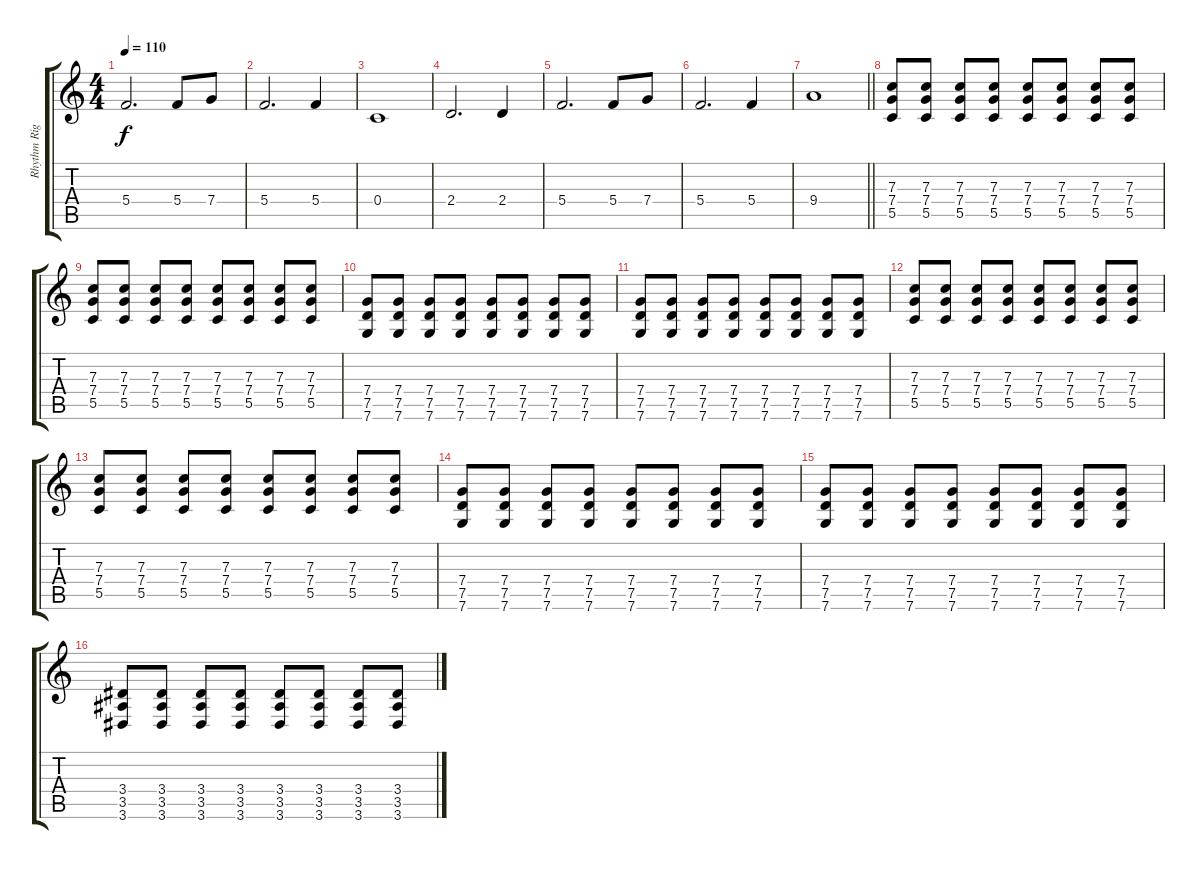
\track ("Rhythm Right" "Rhythm Rig") {instrument distortionguitar}
\staff {score tabs}
\tuning (D4 A3 F3 C3 G2 C2) {hide}
\ts (4 4)
\tempo 110
\clef g2
\ks c
5.4.2{d dy f} 5.4.8 7.4.8 |
5.4.2{d} 5.4.4 |
0.4.1 |
2.4.2{d} 2.4.4 |
5.4.2{d} 5.4.8 7.4.8 |
5.4.2{d} 5.4.4 |
\barLineRight lightlight
9.4.1 |
(7.3 7.4 5.5).8 (7.3 7.4 5.5).8 (7.3 7.4 5.5).8 (7.3 7.4 5.5).8 (7.3 7.4 5.5).8 (7.3 7.4 5.5).8 (7.3 7.4 5.5).8 (7.3 7.4 5.5).8 |
(7.3 7.4 5.5).8 (7.3 7.4 5.5).8 (7.3 7.4 5.5).8 (7.3 7.4 5.5).8 (7.3 7.4 5.5).8 (7.3 7.4 5.5).8 (7.3 7.4 5.5).8 (7.3 7.4 5.5).8 |
(7.4 7.5 7.6).8 (7.4 7.5 7.6).8 (7.4 7.5 7.6).8 (7.4 7.5 7.6).8 (7.4 7.5 7.6).8 (7.4 7.5 7.6).8 (7.4 7.5 7.6).8 (7.4 7.5 7.6).8 |
(7.4 7.5 7.6).8 (7.4 7.5 7.6).8 (7.4 7.5 7.6).8 (7.4 7.5 7.6).8 (7.4 7.5 7.6).8 (7.4 7.5 7.6).8 (7.4 7.5 7.6).8 (7.4 7.5 7.6).8 |
(7.3 7.4 5.5).8 (7.3 7.4 5.5).8 (7.3 7.4 5.5).8 (7.3 7.4 5.5).8 (7.3 7.4 5.5).8 (7.3 7.4 5.5).8 (7.3 7.4 5.5).8 (7.3 7.4 5.5).8 |
(7.3 7.4 5.5).8 (7.3 7.4 5.5).8 (7.3 7.4 5.5).8 (7.3 7.4 5.5).8 (7.3 7.4 5.5).8 (7.3 7.4 5.5).8 (7.3 7.4 5.5).8 (7.3 7.4 5.5).8 |
(7.4 7.5 7.6).8 (7.4 7.5 7.6).8 (7.4 7.5 7.6).8 (7.4 7.5 7.6).8 (7.4 7.5 7.6).8 (7.4 7.5 7.6).8 (7.4 7.5 7.6).8 (7.4 7.5 7.6).8 |
(7.4 7.5 7.6).8 (7.4 7.5 7.6).8 (7.4 7.5 7.6).8 (7.4 7.5 7.6).8 (7.4 7.5 7.6).8 (7.4 7.5 7.6).8 (7.4 7.5 7.6).8 (7.4 7.5 7.6).8 |
(3.4 3.5 3.6).8 (3.4 3.5 3.6).8 (3.4 3.5 3.6).8 (3.4 3.5 3.6).8 (3.4 3.5 3.6).8 (3.4 3.5 3.6).8 (3.4 3.5 3.6).8 (3.4 3.5 3.6).8
